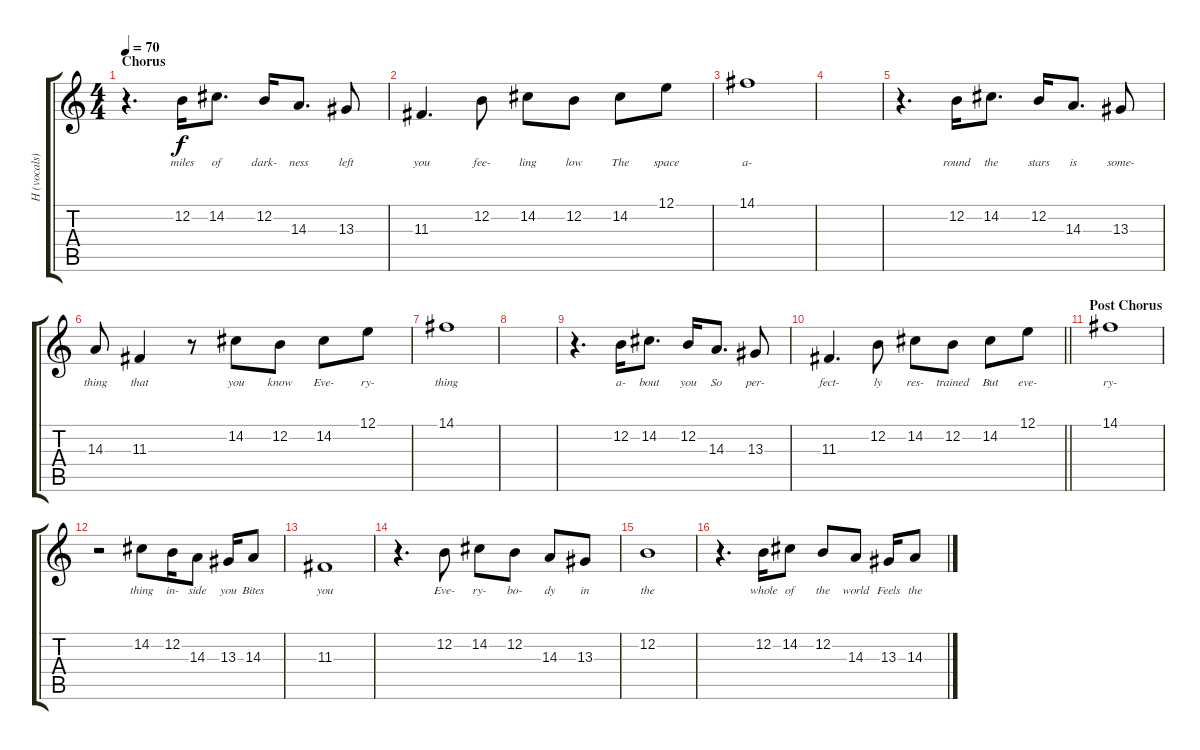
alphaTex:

\track ("H (vocals)" "H (vocals)") {instrument piccolo}
\staff {score tabs}
\tuning (E4 B3 G3 D3 A2 E2) {hide}
\ts (4 4)
\section ("" "Chorus")
\tempo 70
\clef g2
\ks c
r.4{d dy f} 12.2.16{lyrics (0 "miles") lyrics (1 "") lyrics (2 "") lyrics (3 "") lyrics (4 "")} 14.2.8{d lyrics (0 "of") lyrics (1 "") lyrics (2 "") lyrics (3 "") lyrics (4 "")} 12.2.16{lyrics (0 "dark-") lyrics (1 "") lyrics (2 "") lyrics (3 "") lyrics (4 "")} 14.3.8{d lyrics (0 "ness") lyrics (1 "") lyrics (2 "") lyrics (3 "") lyrics (4 "")} 13.3.8{lyrics (0 "left") lyrics (1 "") lyrics (2 "") lyrics (3 "") lyrics (4 "")} |
11.3.4{d lyrics (0 "you") lyrics (1 "") lyrics (2 "") lyrics (3 "") lyrics (4 "")} 12.2.8{lyrics (0 "fee-") lyrics (1 "") lyrics (2 "") lyrics (3 "") lyrics (4 "")} 14.2.8{lyrics (0 "ling") lyrics (1 "") lyrics (2 "") lyrics (3 "") lyrics (4 "")} 12.2.8{lyrics (0 "low") lyrics (1 "") lyrics (2 "") lyrics (3 "") lyrics (4 "")} 14.2.8{lyrics (0 "The") lyrics (1 "") lyrics (2 "") lyrics (3 "") lyrics (4 "")} 12.1.8{lyrics (0 "space") lyrics (1 "") lyrics (2 "") lyrics (3 "") lyrics (4 "")} |
14.1.1{lyrics (0 "a-") lyrics (1 "") lyrics (2 "") lyrics (3 "") lyrics (4 "")} |
|
r.4{d} 12.2.16{lyrics (0 "round") lyrics (1 "") lyrics (2 "") lyrics (3 "") lyrics (4 "")} 14.2.8{d lyrics (0 "the") lyrics (1 "") lyrics (2 "") lyrics (3 "") lyrics (4 "")} 12.2.16{lyrics (0 "stars") lyrics (1 "") lyrics (2 "") lyrics (3 "") lyrics (4 "")} 14.3.8{d lyrics (0 "is") lyrics (1 "") lyrics (2 "") lyrics (3 "") lyrics (4 "")} 13.3.8{lyrics (0 "some-") lyrics (1 "") lyrics (2 "") lyrics (3 "") lyrics (4 "")} |
14.3.8{lyrics (0 "thing") lyrics (1 "") lyrics (2 "") lyrics (3 "") lyrics (4 "")} 11.3.4{lyrics (0 "that") lyrics (1 "") lyrics (2 "") lyrics (3 "") lyrics (4 "")} r.8 14.2.8{lyrics (0 "you") lyrics (1 "") lyrics (2 "") lyrics (3 "") lyrics (4 "")} 12.2.8{lyrics (0 "know") lyrics (1 "") lyrics (2 "") lyrics (3 "") lyrics (4 "")} 14.2.8{lyrics (0 "Eve-") lyrics (1 "") lyrics (2 "") lyrics (3 "") lyrics (4 "")} 12.1.8{lyrics (0 "ry-") lyrics (1 "") lyrics (2 "") lyrics (3 "") lyrics (4 "")} |
14.1.1{lyrics (0 "thing") lyrics (1 "") lyrics (2 "") lyrics (3 "") lyrics (4 "")} |
|
r.4{d} 12.2.16{lyrics (0 "a-") lyrics (1 "") lyrics (2 "") lyrics (3 "") lyrics (4 "")} 14.2.8{d lyrics (0 "bout") lyrics (1 "") lyrics (2 "") lyrics (3 "") lyrics (4 "")} 12.2.16{lyrics (0 "you") lyrics (1 "") lyrics (2 "") lyrics (3 "") lyrics (4 "")} 14.3.8{d lyrics (0 "So") lyrics (1 "") lyrics (2 "") lyrics (3 "") lyrics (4 "")} 13.3.8{lyrics (0 "per-") lyrics (1 "") lyrics (2 "") lyrics (3 "") lyrics (4 "")} |
\barLineRight lightlight
11.3.4{d lyrics (0 "fect-") lyrics (1 "") lyrics (2 "") lyrics (3 "") lyrics (4 "")} 12.2.8{lyrics (0 "ly") lyrics (1 "") lyrics (2 "") lyrics (3 "") lyrics (4 "")} 14.2.8{lyrics (0 "res-") lyrics (1 "") lyrics (2 "") lyrics (3 "") lyrics (4 "")} 12.2.8{lyrics (0 "trained") lyrics (1 "") lyrics (2 "") lyrics (3 "") lyrics (4 "")} 14.2.8{lyrics (0 "But") lyrics (1 "") lyrics (2 "") lyrics (3 "") lyrics (4 "")} 12.1.8{lyrics (0 "eve-") lyrics (1 "") lyrics (2 "") lyrics (3 "") lyrics (4 "")} |
\section ("" "Post Chorus")
14.1.1{lyrics (0 "ry-") lyrics (1 "") lyrics (2 "") lyrics (3 "") lyrics (4 "")} |
r.2 14.2.8{lyrics (0 "thing") lyrics (1 "") lyrics (2 "") lyrics (3 "") lyrics (4 "")} 12.2.16{lyrics (0 "in-") lyrics (1 "") lyrics (2 "") lyrics (3 "") lyrics (4 "")} 14.3.8{lyrics (0 "side") lyrics (1 "") lyrics (2 "") lyrics (3 "") lyrics (4 "")} 13.3.16{lyrics (0 "you") lyrics (1 "") lyrics (2 "") lyrics (3 "") lyrics (4 "")} 14.3.8{lyrics (0 "Bites") lyrics (1 "") lyrics (2 "") lyrics (3 "") lyrics (4 "")} |
11.3.1{lyrics (0 "you") lyrics (1 "") lyrics (2 "") lyrics (3 "") lyrics (4 "")} |
r.4{d} 12.2.8{lyrics (0 "Eve-") lyrics (1 "") lyrics (2 "") lyrics (3 "") lyrics (4 "")} 14.2.8{lyrics (0 "ry-") lyrics (1 "") lyrics (2 "") lyrics (3 "") lyrics (4 "")} 12.2.8{lyrics (0 "bo-") lyrics (1 "") lyrics (2 "") lyrics (3 "") lyrics (4 "")} 14.3.8{lyrics (0 "dy") lyrics (1 "") lyrics (2 "") lyrics (3 "") lyrics (4 "")} 13.3.8{lyrics (0 "in") lyrics (1 "") lyrics (2 "") lyrics (3 "") lyrics (4 "")} |
12.2.1{lyrics (0 "the") lyrics (1 "") lyrics (2 "") lyrics (3 "") lyrics (4 "")} |
r.4{d} 12.2.16{lyrics (0 "whole") lyrics (1 "") lyrics (2 "") lyrics (3 "") lyrics (4 "")} 14.2.8{lyrics (0 "of") lyrics (1 "") lyrics (2 "") lyrics (3 "") lyrics (4 "")} 12.2.8{lyrics (0 "the") lyrics (1 "") lyrics (2 "") lyrics (3 "") lyrics (4 "")} 14.3.8{lyrics (0 "world") lyrics (1 "") lyrics (2 "") lyrics (3 "") lyrics (4 "")} 13.3.16{lyrics (0 "Feels") lyrics (1 "") lyrics (2 "") lyrics (3 "") lyrics (4 "")} 14.3.8{lyrics (0 "the") lyrics (1 "") lyrics (2 "") lyrics (3 "") lyrics (4 "")}
